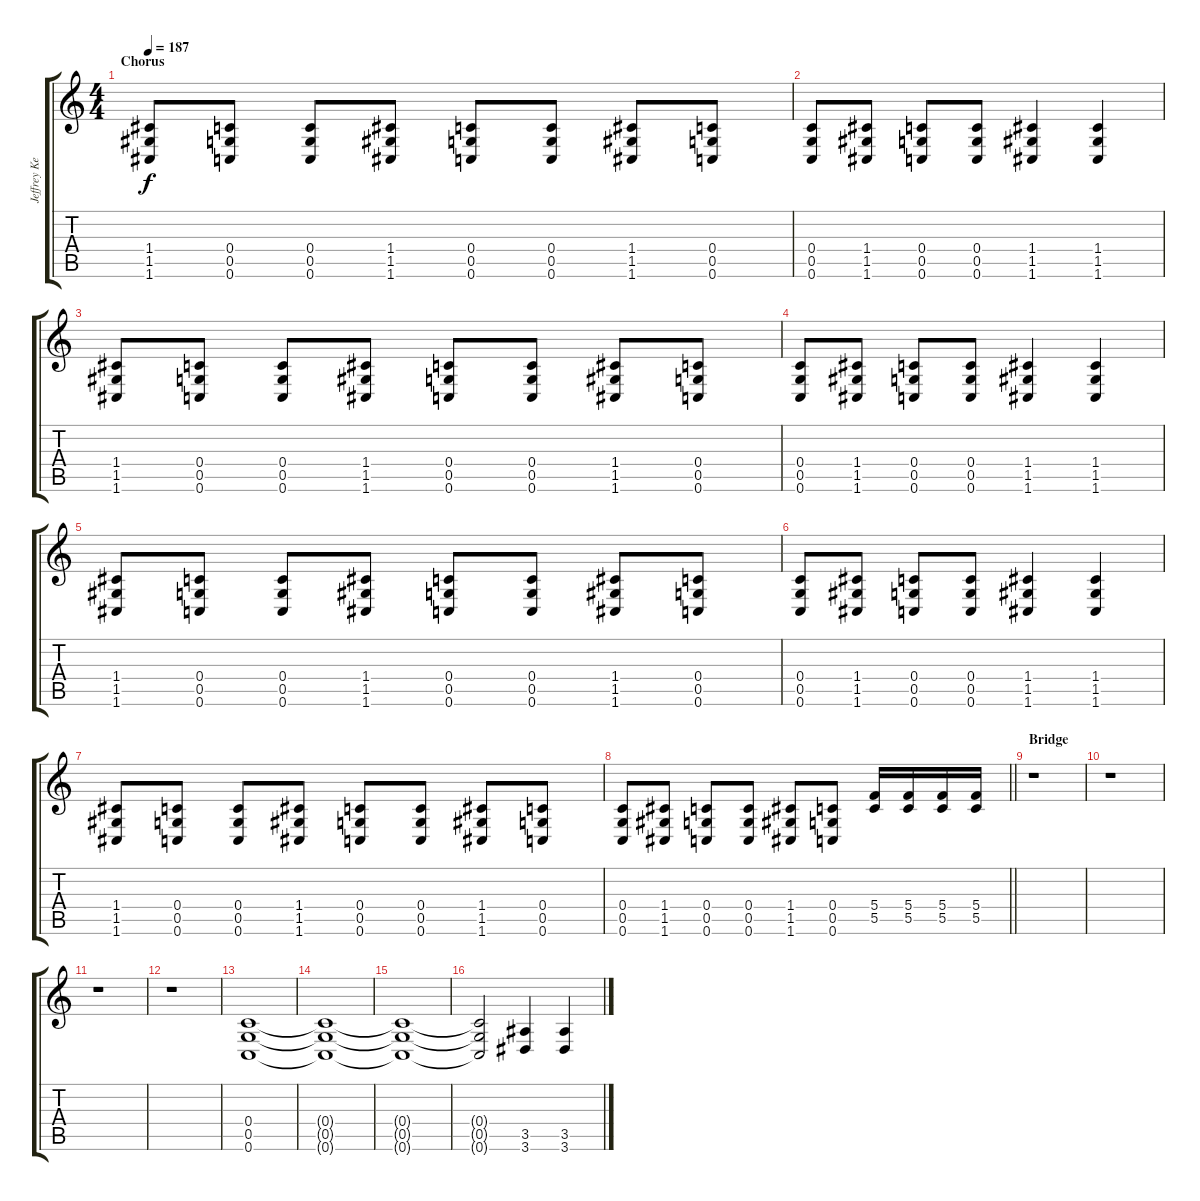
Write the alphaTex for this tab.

\track ("Jeffrey Kendrick - Guitar" "Jeffrey Ke") {instrument distortionguitar}
\staff {score tabs}
\tuning (D4 A3 F3 C3 G2 C2) {hide}
\ts (4 4)
\section ("" "Chorus")
\tempo 187
\clef g2
\ks c
(1.4 1.5 1.6).8{dy f} (0.4 0.5 0.6).8 (0.4 0.5 0.6).8 (1.4 1.5 1.6).8 (0.4 0.5 0.6).8 (0.4 0.5 0.6).8 (1.4 1.5 1.6).8 (0.4 0.5 0.6).8 |
(0.4 0.5 0.6).8 (1.4 1.5 1.6).8 (0.4 0.5 0.6).8 (0.4 0.5 0.6).8 (1.4 1.5 1.6).4 (1.4 1.5 1.6).4 |
(1.4 1.5 1.6).8 (0.4 0.5 0.6).8 (0.4 0.5 0.6).8 (1.4 1.5 1.6).8 (0.4 0.5 0.6).8 (0.4 0.5 0.6).8 (1.4 1.5 1.6).8 (0.4 0.5 0.6).8 |
(0.4 0.5 0.6).8 (1.4 1.5 1.6).8 (0.4 0.5 0.6).8 (0.4 0.5 0.6).8 (1.4 1.5 1.6).4 (1.4 1.5 1.6).4 |
(1.4 1.5 1.6).8 (0.4 0.5 0.6).8 (0.4 0.5 0.6).8 (1.4 1.5 1.6).8 (0.4 0.5 0.6).8 (0.4 0.5 0.6).8 (1.4 1.5 1.6).8 (0.4 0.5 0.6).8 |
(0.4 0.5 0.6).8 (1.4 1.5 1.6).8 (0.4 0.5 0.6).8 (0.4 0.5 0.6).8 (1.4 1.5 1.6).4 (1.4 1.5 1.6).4 |
(1.4 1.5 1.6).8 (0.4 0.5 0.6).8 (0.4 0.5 0.6).8 (1.4 1.5 1.6).8 (0.4 0.5 0.6).8 (0.4 0.5 0.6).8 (1.4 1.5 1.6).8 (0.4 0.5 0.6).8 |
\barLineRight lightlight
(0.4 0.5 0.6).8 (1.4 1.5 1.6).8 (0.4 0.5 0.6).8 (0.4 0.5 0.6).8 (1.4 1.5 1.6).8 (0.4 0.5 0.6).8 (5.4 5.5).16 (5.4 5.5).16 (5.4 5.5).16 (5.4 5.5).16 |
\section ("" "Bridge")
r.1 |
r.1 |
r.1 |
r.1 |
(0.4 0.5 0.6).1 |
(0.4{t} 0.5{t} 0.6{t}).1 |
(0.4{t} 0.5{t} 0.6{t}).1 |
(0.4{t} 0.5{t} 0.6{t}).2 (3.5 3.6).4 (3.5 3.6).4
